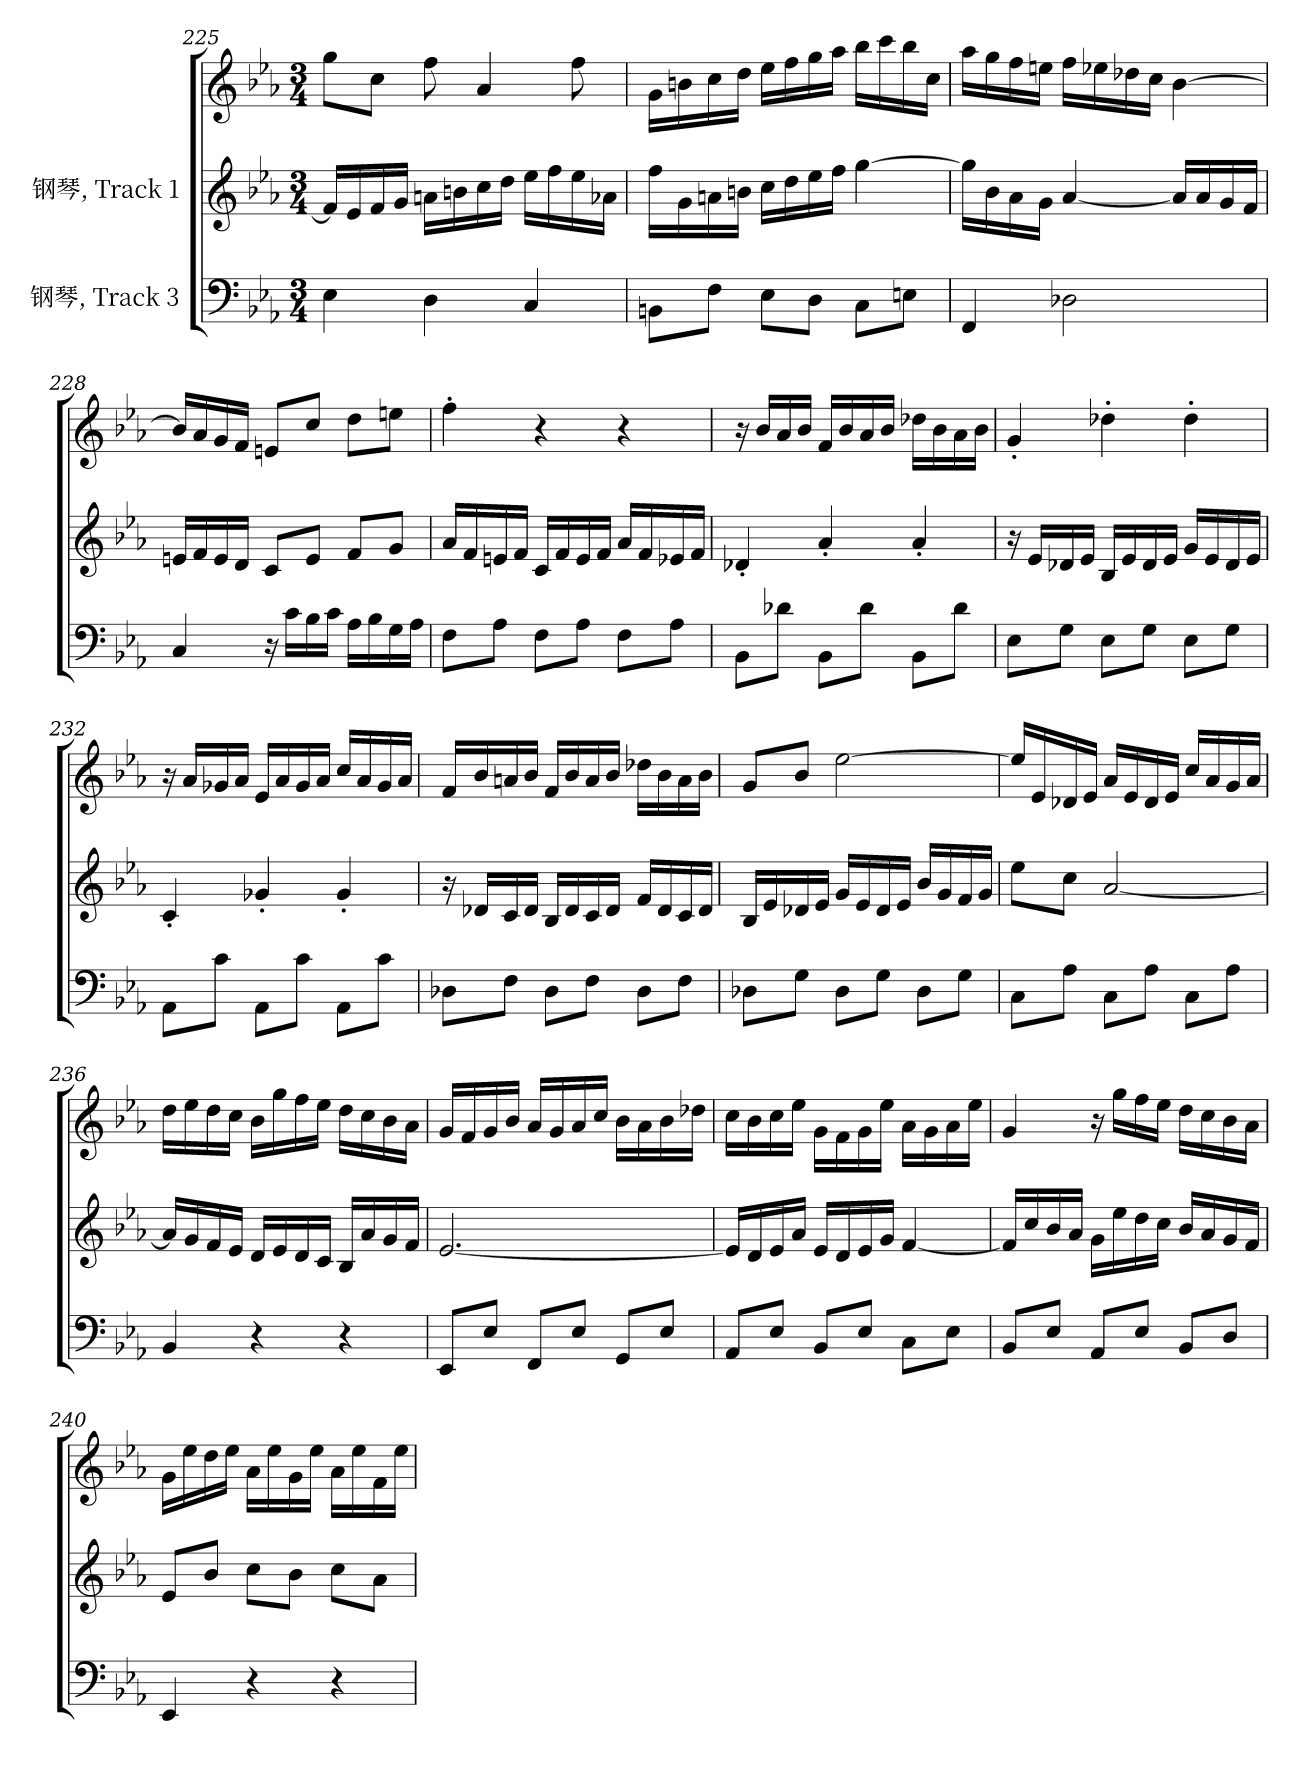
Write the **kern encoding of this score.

**kern	**kern	**kern
*part2	*part1	*part1
*staff3	*staff2	*staff1
*I"钢琴, Track 3	*I"钢琴, Track 1	*
*clefF4	*clefG2	*clefG2
*k[b-e-a-]	*k[b-e-a-]	*k[b-e-a-]
*M3/4	*M3/4	*M3/4
=225	=225	=225
4E-\	16f/LL]	8gg\L
.	16e-/	.
.	16f/	8cc\J
.	16g/JJ	.
4D\	16an\LL	8ff\
.	16bn\	.
.	16cc\	4a-/
.	16dd\JJ	.
4C/	16ee-\LL	.
.	16ff\	.
.	16ee-\	8ff\
.	16a-X\JJ	.
!!LO:LB:g=z
=226	=226	=226
8BBn\L	16ff\LL	16g\LL
.	16g\	16bn\
8F\J	16an\	16cc\
.	16bn\JJ	16dd\JJ
8E-\L	16cc\LL	16ee-\LL
.	16dd\	16ff\
8D\J	16ee-\	16gg\
.	16ff\JJ	16aa-\JJ
8C\L	[4gg\	16bb-\LL
.	.	16ccc\
8En\J	.	16bb-\
.	.	16cc\JJ
=227	=227	=227
4FF/	16gg\LL]	16aa-\LL
.	16b-\	16gg\
.	16a-\	16ff\
.	16g\JJ	16een\JJ
2D-X\	[4a-/	16ff\LL
.	.	16ee-X\
.	.	16dd-X\
.	.	16cc\JJ
.	16a-/LL]	[4b-\
.	16a-/	.
.	16g/	.
.	16f/JJ	.
=228	=228	=228
4C/	16en/LL	16b-/LL]
.	16f/	16a-/
.	16e/	16g/
.	16d/JJ	16f/JJ
16r	8c/L	8en/L
16c\LL	.	.
16B-\	8e/J	8cc/J
16c\JJ	.	.
16A-\LL	8f/L	8dd\L
16B-\	.	.
16G\	8g/J	8een\J
16A-\JJ	.	.
!!LO:LB:g=z
=229	=229	=229
8F\L	16a-/LL	4ff'\
.	16f/	.
8A-\J	16en/	.
.	16f/JJ	.
8F\L	16c/LL	4r
.	16f/	.
8A-\J	16e/	.
.	16f/JJ	.
8F\L	16a-/LL	4r
.	16f/	.
8A-\J	16e-X/	.
.	16f/JJ	.
=230	=230	=230
8BB-\L	4d-X'/	16r
.	.	16b-/LL
8d-X\J	.	16a-/
.	.	16b-/JJ
8BB-\L	4a-'/	16f/LL
.	.	16b-/
8d-\J	.	16a-/
.	.	16b-/JJ
8BB-\L	4a-'/	16dd-X\LL
.	.	16b-\
8d-\J	.	16a-\
.	.	16b-\JJ
=231	=231	=231
8E-\L	16r	4g'/
.	16e-/LL	.
8G\J	16d-X/	.
.	16e-/JJ	.
8E-\L	16B-/LL	4dd-X'\
.	16e-/	.
8G\J	16d-/	.
.	16e-/JJ	.
8E-\L	16g/LL	4dd-'\
.	16e-/	.
8G\J	16d-/	.
.	16e-/JJ	.
!!LO:LB:g=z
=232	=232	=232
8AA-\L	4c'/	16r
.	.	16a-/LL
8c\J	.	16g-X/
.	.	16a-/JJ
8AA-\L	4g-X'/	16e-/LL
.	.	16a-/
8c\J	.	16g-/
.	.	16a-/JJ
8AA-\L	4g-'/	16cc/LL
.	.	16a-/
8c\J	.	16g-/
.	.	16a-/JJ
=233	=233	=233
8D-X\L	16r	16f/LL
.	16d-X/LL	16b-/
8F\J	16c/	16an/
.	16d-/JJ	16b-/JJ
8D-\L	16B-/LL	16f/LL
.	16d-/	16b-/
8F\J	16c/	16a/
.	16d-/JJ	16b-/JJ
8D-\L	16f/LL	16dd-X\LL
.	16d-/	16b-\
8F\J	16c/	16a\
.	16d-/JJ	16b-\JJ
=234	=234	=234
8D-X\L	16B-/LL	8g/L
.	16e-/	.
8G\J	16d-X/	8b-/J
.	16e-/JJ	.
8D-\L	16g/LL	[2ee-\
.	16e-/	.
8G\J	16d-/	.
.	16e-/JJ	.
8D-\L	16b-/LL	.
.	16g/	.
8G\J	16f/	.
.	16g/JJ	.
!!LO:PB:g=z
=235	=235	=235
8C\L	8ee-\L	16ee-/LL]
.	.	16e-/
8A-\J	8cc\J	16d-X/
.	.	16e-/JJ
8C\L	[2a-/	16a-/LL
.	.	16e-/
8A-\J	.	16d-/
.	.	16e-/JJ
8C\L	.	16cc/LL
.	.	16a-/
8A-\J	.	16g/
.	.	16a-/JJ
=236	=236	=236
4BB-/	16a-/LL]	16dd\LL
.	16g/	16ee-\
.	16f/	16dd\
.	16e-/JJ	16cc\JJ
4r	16d/LL	16b-\LL
.	16e-/	16gg\
.	16d/	16ff\
.	16c/JJ	16ee-\JJ
4r	16B-/LL	16dd\LL
.	16a-/	16cc\
.	16g/	16b-\
.	16f/JJ	16a-\JJ
=237	=237	=237
8EE-/L	[2.e-/	16g/LL
.	.	16f/
8E-/J	.	16g/
.	.	16b-/JJ
8FF/L	.	16a-/LL
.	.	16g/
8E-/J	.	16a-/
.	.	16cc/JJ
8GG/L	.	16b-\LL
.	.	16a-\
8E-/J	.	16b-\
.	.	16dd-X\JJ
!!LO:LB:g=z
=238	=238	=238
8AA-/L	16e-/LL]	16cc\LL
.	16d/	16b-\
8E-/J	16e-/	16cc\
.	16a-/JJ	16ee-\JJ
8BB-/L	16e-/LL	16g\LL
.	16d/	16f\
8E-/J	16e-/	16g\
.	16g/JJ	16ee-\JJ
8C\L	[4f/	16a-\LL
.	.	16g\
8E-\J	.	16a-\
.	.	16ee-\JJ
=239	=239	=239
8BB-/L	16f/LL]	4g/
.	16cc/	.
8E-/J	16b-/	.
.	16a-/JJ	.
8AA-/L	16g\LL	16r
.	16ee-\	16gg\LL
8E-/J	16dd\	16ff\
.	16cc\JJ	16ee-\JJ
8BB-/L	16b-/LL	16dd\LL
.	16a-/	16cc\
8D/J	16g/	16b-\
.	16f/JJ	16a-\JJ
=240	=240	=240
4EE-/	8e-/L	16g\LL
.	.	16ee-\
.	8b-/J	16dd\
.	.	16ee-\JJ
4r	8cc\L	16a-\LL
.	.	16ee-\
.	8b-\J	16g\
.	.	16ee-\JJ
4r	8cc\L	16a-\LL
.	.	16ee-\
.	8a-\J	16f\
.	.	16ee-\JJ
=	=	=
*-	*-	*-
